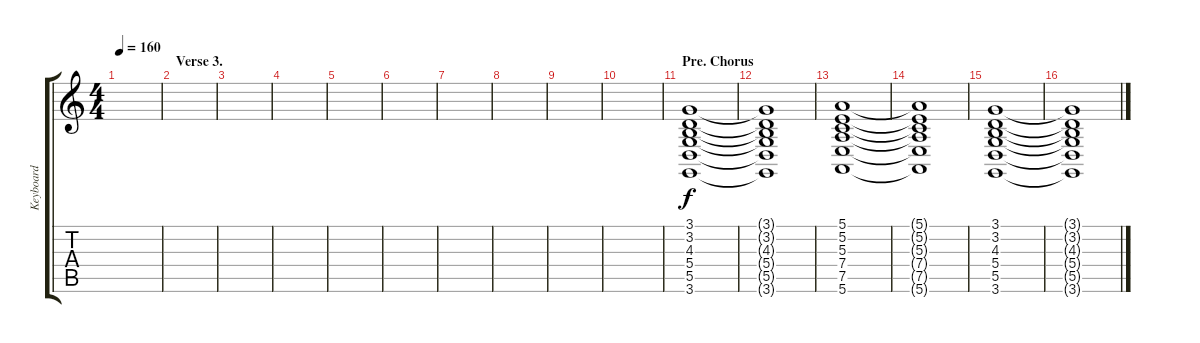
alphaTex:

\track ("Keyboard" "Keyboard") {instrument stringensemble1}
\staff {score tabs}
\tuning (E4 B3 G3 D3 A2 E2) {hide}
\ts (4 4)
\tempo 160
\clef g2
\ks c
|
\section ("" "Verse 3.")
|
|
|
|
|
|
|
|
|
\section ("" "Pre. Chorus")
(3.1 3.2 4.3 5.4 5.5 3.6).1{instrument stringensemble1} |
(3.1{t} 3.2{t} 4.3{t} 5.4{t} 5.5{t} 3.6{t}).1 |
(5.1 5.2 5.3 7.4 7.5 5.6).1 |
(5.1{t} 5.2{t} 5.3{t} 7.4{t} 7.5{t} 5.6{t}).1 |
(3.1 3.2 4.3 5.4 5.5 3.6).1 |
(3.1{t} 3.2{t} 4.3{t} 5.4{t} 5.5{t} 3.6{t}).1
